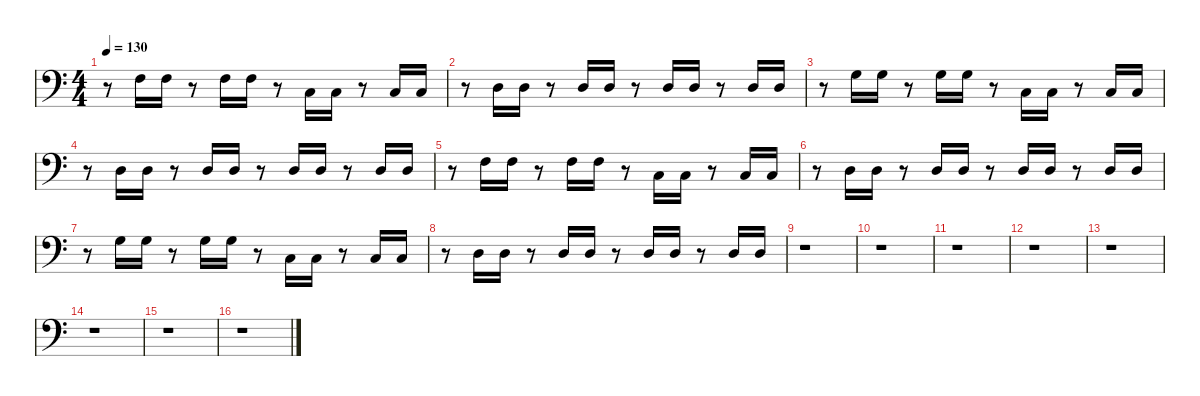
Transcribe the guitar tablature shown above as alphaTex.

\defaultSystemsLayout 4
\hideDynamics
\bracketExtendMode nobrackets
\singleTrackTrackNamePolicy hidden
\multiTrackTrackNamePolicy hidden
\otherSystemsTrackNameOrientation horizontal
\track ("Weird synth" "sax.") {defaultSystemsLayout 8 instrument baritonesax}
\staff {score}
\tuning (E4 B3 G3 D3 A2 E2 B1)
\ts (4 4)
\tempo 130
\clef f4
\ks c
r.8{dy f beam Down} 3.4.16{beam Down} 3.4.16{beam Down} r.8{beam Down} 3.4.16{beam Down} 3.4.16{beam Down} r.8{beam Down} 3.5.16{beam Up} 3.5.16{beam Up} r.8{beam Up} 3.5.16{beam Up} 3.5.16{beam Up} |
r.8{beam Down} 5.5.16{beam Up} 5.5.16{beam Up} r.8{beam Up} 5.5.16{beam Up} 5.5.16{beam Up} r.8{beam Up} 5.5.16{beam Up} 5.5.16{beam Up} r.8{beam Up} 5.5.16{beam Up} 5.5.16{beam Up} |
r.8{beam Down} 5.4.16{beam Down} 5.4.16{beam Down} r.8{beam Down} 5.4.16{beam Down} 5.4.16{beam Down} r.8{beam Down} 3.5.16{beam Up} 3.5.16{beam Up} r.8{beam Up} 3.5.16{beam Up} 3.5.16{beam Up} |
r.8{beam Down} 5.5.16{beam Up} 5.5.16{beam Up} r.8{beam Up} 5.5.16{beam Up} 5.5.16{beam Up} r.8{beam Up} 5.5.16{beam Up} 5.5.16{beam Up} r.8{beam Up} 5.5.16{beam Up} 5.5.16{beam Up} |
r.8{beam Down} 3.4.16{beam Down} 3.4.16{beam Down} r.8{beam Down} 3.4.16{beam Down} 3.4.16{beam Down} r.8{beam Down} 3.5.16{beam Up} 3.5.16{beam Up} r.8{beam Up} 3.5.16{beam Up} 3.5.16{beam Up} |
r.8{beam Down} 5.5.16{beam Up} 5.5.16{beam Up} r.8{beam Up} 5.5.16{beam Up} 5.5.16{beam Up} r.8{beam Up} 5.5.16{beam Up} 5.5.16{beam Up} r.8{beam Up} 5.5.16{beam Up} 5.5.16{beam Up} |
r.8{beam Down} 5.4.16{beam Down} 5.4.16{beam Down} r.8{beam Down} 5.4.16{beam Down} 5.4.16{beam Down} r.8{beam Down} 3.5.16{beam Up} 3.5.16{beam Up} r.8{beam Up} 3.5.16{beam Up} 3.5.16{beam Up} |
r.8{beam Down} 5.5.16{beam Up} 5.5.16{beam Up} r.8{beam Up} 5.5.16{beam Up} 5.5.16{beam Up} r.8{beam Up} 5.5.16{beam Up} 5.5.16{beam Up} r.8{beam Up} 5.5.16{beam Up} 5.5.16{beam Up} |
r.1{beam Down} |
r.1{beam Down} |
r.1{beam Down} |
r.1{beam Down} |
r.1{beam Down} |
r.1{beam Down} |
r.1{beam Down} |
r.1{beam Down}
